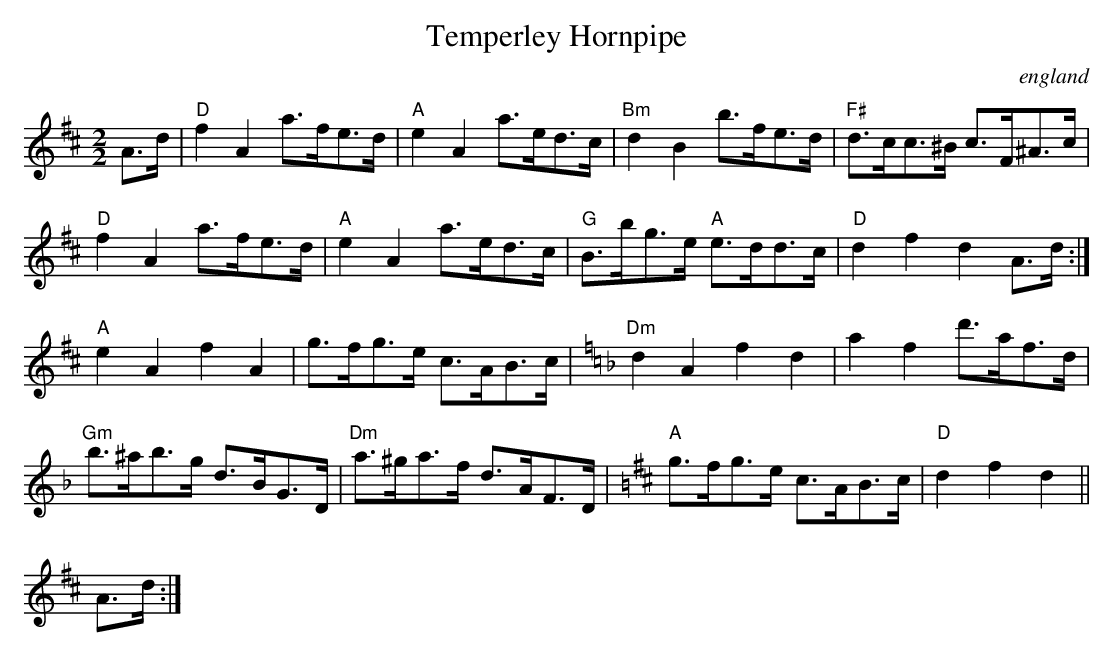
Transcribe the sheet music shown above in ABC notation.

X:1
T:Temperley Hornpipe
O:england
M:2/2
K:D
A3/2d/2|"D"f2A2 a3/2f/2e3/2d/2|"A"e2A2 a3/2e/2d3/2c/2|"Bm"d2B2 b3/2f/2e3/2d/2|\
"F#"d3/2c/2c3/2^B/2 c3/2F/2^A3/2c/2|
"D"f2A2 a3/2f/2e3/2d/2|"A"e2A2 a3/2e/2d3/2c/2|\
"G"B3/2b/2g3/2e/2 "A"e3/2d/2d3/2c/2|"D"d2f2 d2A3/2d/2:|
"A"e2A2 f2A2|g3/2f/2g3/2e/2 c3/2A/2B3/2c/2|\
K:F
"Dm"d2A2 f2d2|a2f2 d'3/2a/2f3/2d/2|
K:F
"Gm"b3/2^a/2b3/2g/2 d3/2B/2G3/2D/2|"Dm"a3/2^g/2a3/2f/2 d3/2A/2F3/2D/2|\
K:D
"A"g3/2f/2g3/2e/2 c3/2A/2B3/2c/2|"D"d2f2 d2||
A3/2d/2:|
